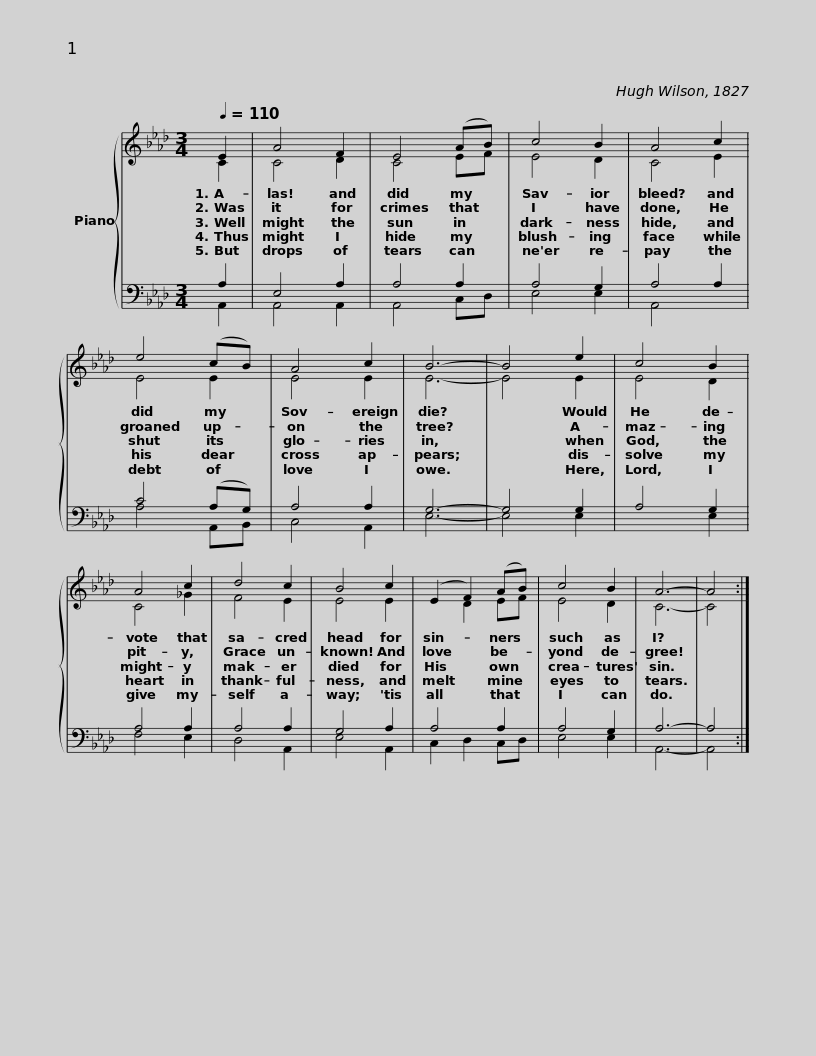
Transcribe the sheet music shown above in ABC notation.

X:1
%%score { ( 1 2 ) | ( 3 4 ) }
L:1/8
Q:1/4=110
M:3/4
I:linebreak $
K:Ab
V:1 treble
V:2 treble
V:3 bass
V:4 bass
V:1
 E2 | A4 F2 | E4 (AB) | c4 B2 | A4 c2 | %5
 e4 (cB) | A4 c2 |$ B6- | B4 e2 | c4 B2 | %10
 A4 c2 | d4 c2 | B4 c2 | (E2 F2) (AB) | c4 B2 |$ %15
 A6- | A4 :| %17
V:2
 C2 | C4 D2 | C4 EF | E4 D2 | C4 E2 | %5
 E4 E2 | E4 E2 |$ E6- | E4 E2 | E4 D2 | %10
 C4 _G2 | F4 E2 | E4 E2 | x2 D2 EF | E4 D2 |$ %15
 C6- | C4 :| %17
V:3
 A,2 | E,4 A,2 | A,4 A,2 | A,4 G,2 | A,4 A,2 | %5
 C4 (A,G,) | A,4 A,2 |$ G,6- | G,4 G,2 | A,4 G,2 | %10
 A,4 A,2 | A,4 A,2 | G,4 A,2 | A,4 A,2 | A,4 G,2 |$ %15
 A,6- | A,4 :| %17
V:4
 A,,2 | A,,4 A,,2 | A,,4 C,D, | E,4 E,2 | A,,4 x2 | %5
 A,4 A,,B,, | C,4 A,,2 |$ E,6- | E,4 E,2 | x4 E,2 | %10
 F,4 E,2 | D,4 A,,2 | E,4 A,,2 | C,2 D,2 C,D, | E,4 E,2 |$ %15
 A,,6- | A,,4 :| %17
